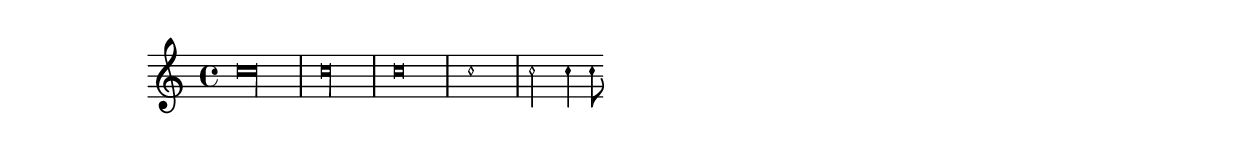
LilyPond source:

\version "1.7.18"
% possible rename to ancient- something.
\header {
    texidoc ="@cindex Ancient Mensural Note Heads
Mensural note heads. "
}

\score {
	\notes {
	\relative c'' {
		\property Voice . NoteHead \set #'style = #'mensural
		c\maxima*1/8
		c\longa*1/4 c\breve*1/2 c1 c2 c4 c8 
		}
	}
	\paper{raggedright=##t}
}

